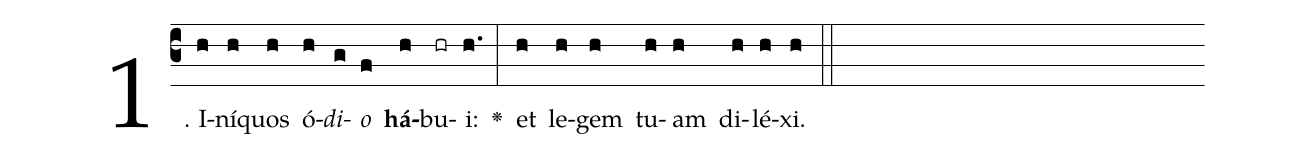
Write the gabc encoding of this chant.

%%
(c3)1. I(h)ní(h)quos(h) ó(h)<i>di</i>(g)<i>o</i>(f) <b>há</b>(h)bu(hr)i:(h.) <v>\greheightstar</v>(:) et(h) le(h)gem(h) tu(h)am(h) di(h)lé(h)xi.(h) (::)


%E(h) u(h) o(h) u(h) a(h) e.(h) (::)
